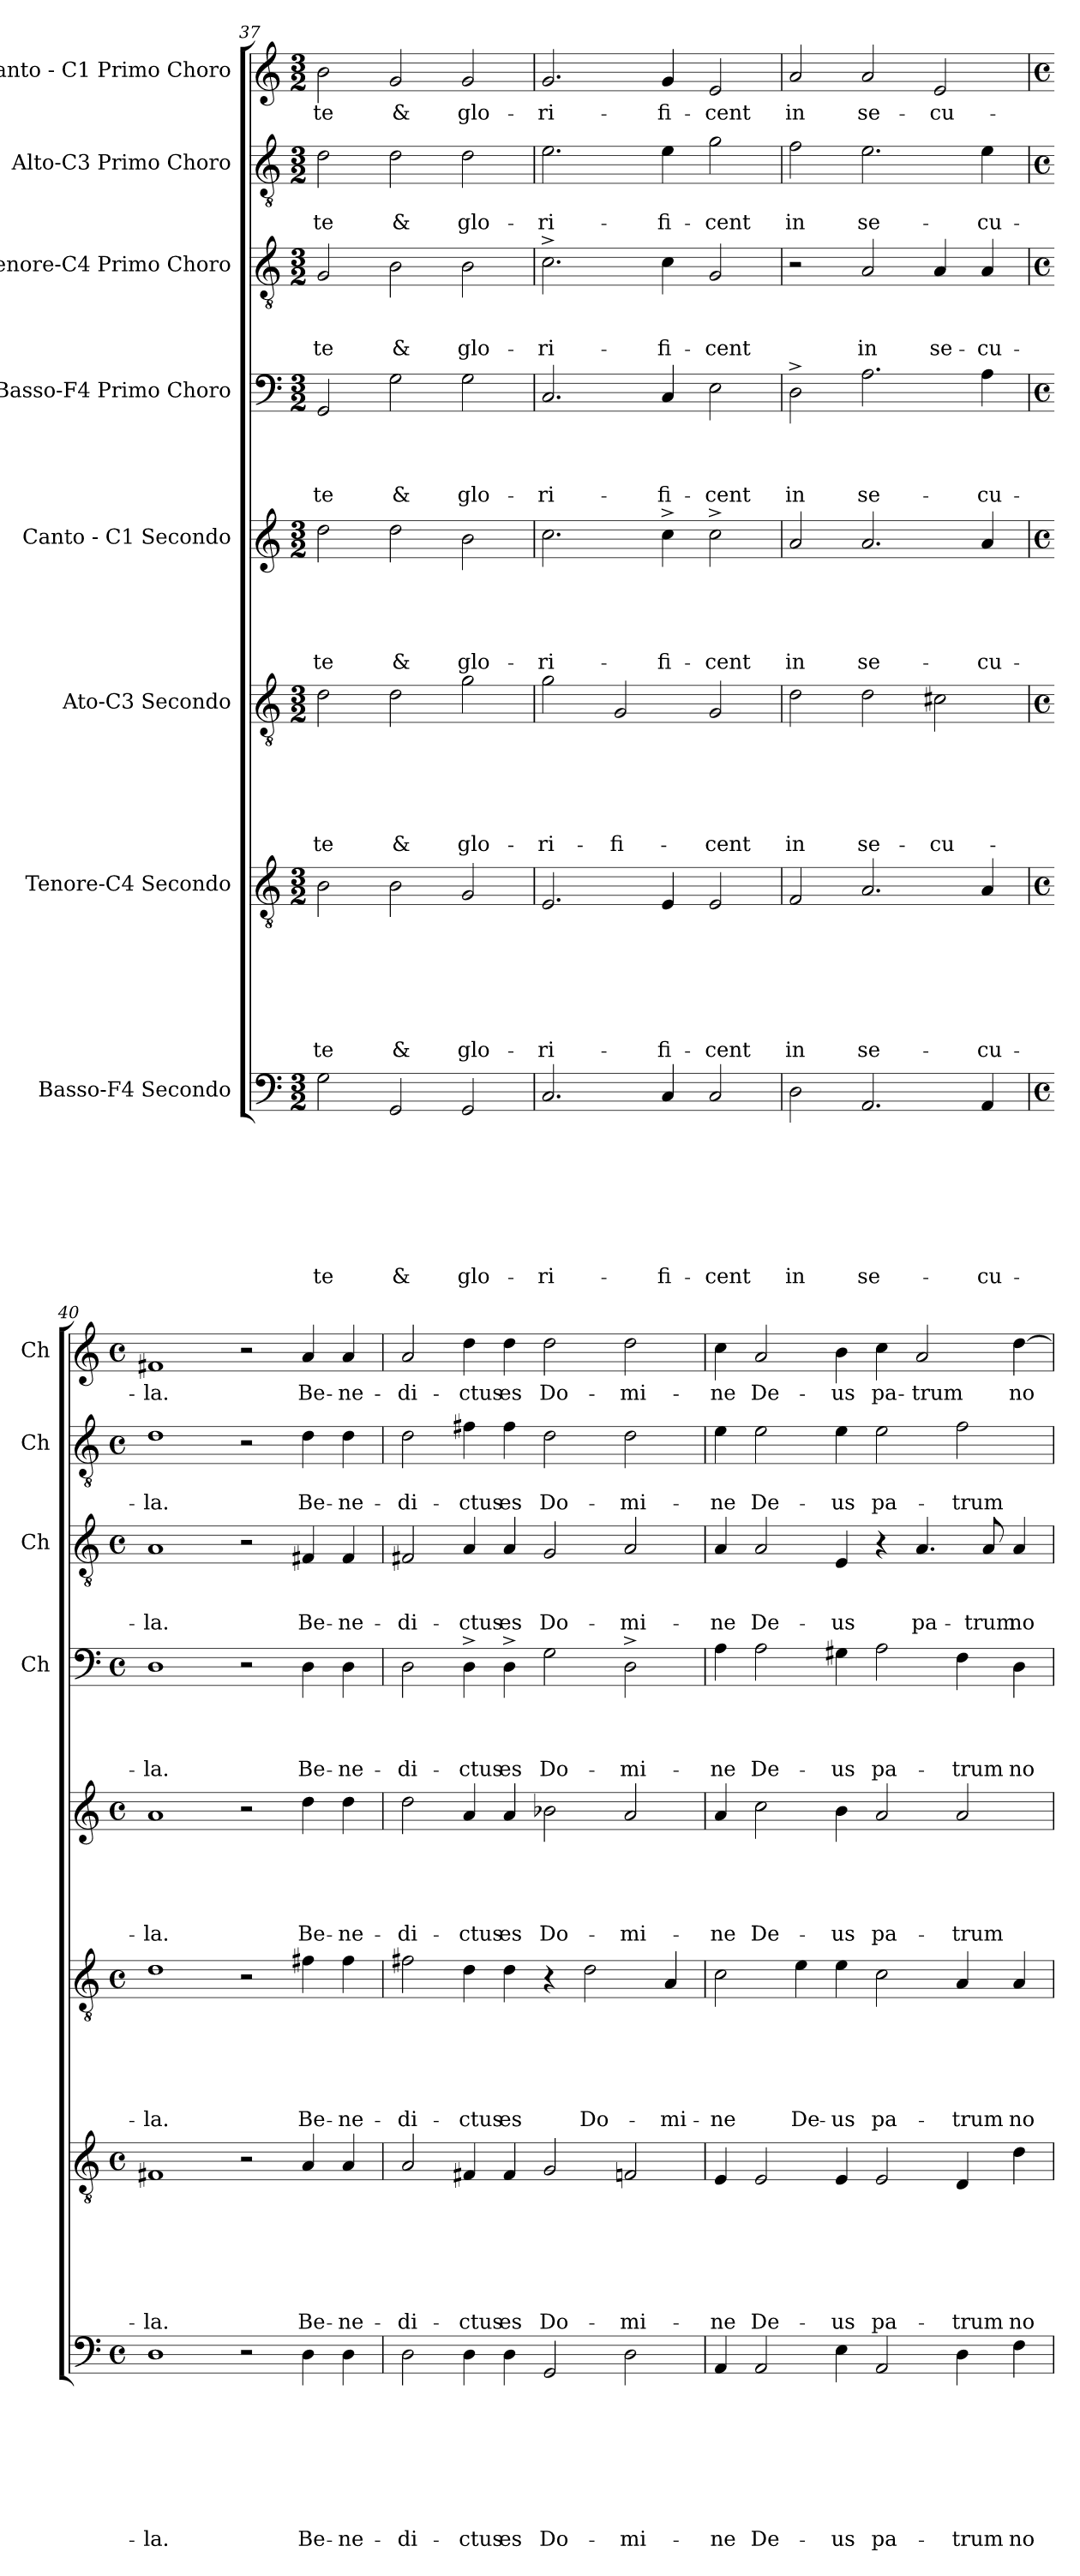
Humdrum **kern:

**kern	**text	**text	**text	**text	**text	**text	**text	**text	**kern	**text	**text	**text	**text	**text	**text	**text	**kern	**text	**text	**text	**text	**text	**text	**kern	**text	**text	**text	**text	**text	**kern	**text	**text	**text	**text	**kern	**text	**text	**text	**kern	**text	**text	**kern	**text
*part8	*part8	*part8	*part8	*part8	*part8	*part8	*part8	*part8	*part7	*part7	*part7	*part7	*part7	*part7	*part7	*part7	*part6	*part6	*part6	*part6	*part6	*part6	*part6	*part5	*part5	*part5	*part5	*part5	*part5	*part4	*part4	*part4	*part4	*part4	*part3	*part3	*part3	*part3	*part2	*part2	*part2	*part1	*part1
*staff8	*staff8	*staff8	*staff8	*staff8	*staff8	*staff8	*staff8	*staff8	*staff7	*staff7	*staff7	*staff7	*staff7	*staff7	*staff7	*staff7	*staff6	*staff6	*staff6	*staff6	*staff6	*staff6	*staff6	*staff5	*staff5	*staff5	*staff5	*staff5	*staff5	*staff4	*staff4	*staff4	*staff4	*staff4	*staff3	*staff3	*staff3	*staff3	*staff2	*staff2	*staff2	*staff1	*staff1
*I"Basso-F4 Secondo	*	*	*	*	*	*	*	*	*I"Tenore-C4 Secondo	*	*	*	*	*	*	*	*I"Ato-C3 Secondo	*	*	*	*	*	*	*I"Canto - C1 Secondo	*	*	*	*	*	*I"Basso-F4 Primo Choro	*	*	*	*	*I"Tenore-C4 Primo Choro	*	*	*	*I"Alto-C3 Primo Choro	*	*	*I"Canto - C1 Primo Choro	*
*	*	*	*	*	*	*	*	*	*	*	*	*	*	*	*	*	*	*	*	*	*	*	*	*	*	*	*	*	*	*I'Ch	*	*	*	*	*I'Ch	*	*	*	*I'Ch	*	*	*I'Ch	*
*clefF4	*	*	*	*	*	*	*	*	*clefGv2	*	*	*	*	*	*	*	*clefGv2	*	*	*	*	*	*	*clefG2	*	*	*	*	*	*clefF4	*	*	*	*	*clefGv2	*	*	*	*clefGv2	*	*	*clefG2	*
*k[]	*	*	*	*	*	*	*	*	*k[]	*	*	*	*	*	*	*	*k[]	*	*	*	*	*	*	*k[]	*	*	*	*	*	*k[]	*	*	*	*	*k[]	*	*	*	*k[]	*	*	*k[]	*
*C:	*	*	*	*	*	*	*	*	*C:	*	*	*	*	*	*	*	*C:	*	*	*	*	*	*	*C:	*	*	*	*	*	*C:	*	*	*	*	*C:	*	*	*	*C:	*	*	*C:	*
*M3/2	*	*	*	*	*	*	*	*	*M3/2	*	*	*	*	*	*	*	*M3/2	*	*	*	*	*	*	*M3/2	*	*	*	*	*	*M3/2	*	*	*	*	*M3/2	*	*	*	*M3/2	*	*	*M3/2	*
=37	=37	=37	=37	=37	=37	=37	=37	=37	=37	=37	=37	=37	=37	=37	=37	=37	=37	=37	=37	=37	=37	=37	=37	=37	=37	=37	=37	=37	=37	=37	=37	=37	=37	=37	=37	=37	=37	=37	=37	=37	=37	=37	=37
!	!	!	!	!	!	!	!	!LO:LY:b	!	!	!	!	!	!	!	!LO:LY:b	!	!	!	!	!	!	!LO:LY:b	!	!	!	!	!	!LO:LY:b	!	!	!	!	!LO:LY:b	!	!	!	!LO:LY:b	!	!	!LO:LY:b	!	!LO:LY:b
2G\	.	.	.	.	.	.	.	te	2B\	.	.	.	.	.	.	te	2d\	.	.	.	.	.	te	2dd\	.	.	.	.	te	2GG/	.	.	.	te	2G/	.	.	te	2d\	.	te	2b\	te
!	!	!	!	!	!	!	!	!LO:LY:b	!	!	!	!	!	!	!	!LO:LY:b	!	!	!	!	!	!	!LO:LY:b	!	!	!	!	!	!LO:LY:b	!	!	!	!	!LO:LY:b	!	!	!	!LO:LY:b	!	!	!LO:LY:b	!	!LO:LY:b
2GG/	.	.	.	.	.	.	.	&	2B\	.	.	.	.	.	.	&	2d\	.	.	.	.	.	&	2dd\	.	.	.	.	&	2G\	.	.	.	&	2B\	.	.	&	2d\	.	&	2g/	&
!	!	!	!	!	!	!	!	!LO:LY:b	!	!	!	!	!	!	!	!LO:LY:b	!	!	!	!	!	!	!LO:LY:b	!	!	!	!	!	!LO:LY:b	!	!	!	!	!LO:LY:b	!	!	!	!LO:LY:b	!	!	!LO:LY:b	!	!LO:LY:b
2GG/	.	.	.	.	.	.	.	glo-	2G/	.	.	.	.	.	.	glo-	2g\	.	.	.	.	.	glo-	2b\	.	.	.	.	glo-	2G\	.	.	.	glo-	2B\	.	.	glo-	2d\	.	glo-	2g/	glo-
=38	=38	=38	=38	=38	=38	=38	=38	=38	=38	=38	=38	=38	=38	=38	=38	=38	=38	=38	=38	=38	=38	=38	=38	=38	=38	=38	=38	=38	=38	=38	=38	=38	=38	=38	=38	=38	=38	=38	=38	=38	=38	=38	=38
!	!	!	!	!	!	!	!	!LO:LY:b	!	!	!	!	!	!	!	!LO:LY:b	!	!	!	!	!	!	!LO:LY:b	!	!	!	!	!	!LO:LY:b	!	!	!	!	!LO:LY:b	!	!	!	!LO:LY:b	!	!	!LO:LY:b	!	!LO:LY:b
2.C/	.	.	.	.	.	.	.	-ri-	2.E/	.	.	.	.	.	.	-ri-	2g\	.	.	.	.	.	-ri-	2.cc\	.	.	.	.	-ri-	2.C/	.	.	.	-ri-	2.c^>\	.	.	-ri-	2.e\	.	-ri-	2.g/	-ri-
!	!	!	!	!	!	!	!	!	!	!	!	!	!	!	!	!	!	!	!	!	!	!	!LO:LY:b	!	!	!	!	!	!	!	!	!	!	!	!	!	!	!	!	!	!	!	!
.	.	.	.	.	.	.	.	.	.	.	.	.	.	.	.	.	2G/	.	.	.	.	.	-fi-	.	.	.	.	.	.	.	.	.	.	.	.	.	.	.	.	.	.	.	.
!	!	!	!	!	!	!	!	!LO:LY:b	!	!	!	!	!	!	!	!LO:LY:b	!	!	!	!	!	!	!	!	!	!	!	!	!LO:LY:b	!	!	!	!	!LO:LY:b	!	!	!	!LO:LY:b	!	!	!LO:LY:b	!	!LO:LY:b
4C/	.	.	.	.	.	.	.	-fi-	4E/	.	.	.	.	.	.	-fi-	.	.	.	.	.	.	.	4cc^>\	.	.	.	.	-fi-	4C/	.	.	.	-fi-	4c\	.	.	-fi-	4e\	.	-fi-	4g/	-fi-
!	!	!	!	!	!	!	!	!LO:LY:b	!	!	!	!	!	!	!	!LO:LY:b	!	!	!	!	!	!	!LO:LY:b	!	!	!	!	!	!LO:LY:b	!	!	!	!	!LO:LY:b	!	!	!	!LO:LY:b	!	!	!LO:LY:b	!	!LO:LY:b
2C/	.	.	.	.	.	.	.	-cent	2E/	.	.	.	.	.	.	-cent	2G/	.	.	.	.	.	-cent	2cc^>\	.	.	.	.	-cent	2E\	.	.	.	-cent	2G/	.	.	-cent	2g\	.	-cent	2e/	-cent
=39	=39	=39	=39	=39	=39	=39	=39	=39	=39	=39	=39	=39	=39	=39	=39	=39	=39	=39	=39	=39	=39	=39	=39	=39	=39	=39	=39	=39	=39	=39	=39	=39	=39	=39	=39	=39	=39	=39	=39	=39	=39	=39	=39
!	!	!	!	!	!	!	!	!LO:LY:b	!	!	!	!	!	!	!	!LO:LY:b	!	!	!	!	!	!	!LO:LY:b	!	!	!	!	!	!LO:LY:b	!	!	!	!	!LO:LY:b	!	!	!	!	!	!	!LO:LY:b	!	!LO:LY:b
2D\	.	.	.	.	.	.	.	in	2F/	.	.	.	.	.	.	in	2d\	.	.	.	.	.	in	2a/	.	.	.	.	in	2D^>\	.	.	.	in	2r	.	.	.	2f\	.	in	2a/	in
!	!	!	!	!	!	!	!	!LO:LY:b	!	!	!	!	!	!	!	!LO:LY:b	!	!	!	!	!	!	!LO:LY:b	!	!	!	!	!	!LO:LY:b	!	!	!	!	!LO:LY:b	!	!	!	!LO:LY:b	!	!	!LO:LY:b	!	!LO:LY:b
2.AA/	.	.	.	.	.	.	.	se-	2.A/	.	.	.	.	.	.	se-	2d\	.	.	.	.	.	se-	2.a/	.	.	.	.	se-	2.A\	.	.	.	se-	2A/	.	.	in	2.e\	.	se-	2a/	se-
!	!	!	!	!	!	!	!	!	!	!	!	!	!	!	!	!	!	!	!	!	!	!	!LO:LY:b	!	!	!	!	!	!	!	!	!	!	!	!	!	!	!LO:LY:b	!	!	!	!	!LO:LY:b
.	.	.	.	.	.	.	.	.	.	.	.	.	.	.	.	.	2c#X\	.	.	.	.	.	-cu-	.	.	.	.	.	.	.	.	.	.	.	4A/	.	.	se-	.	.	.	2e/	-cu-
!	!	!	!	!	!	!	!	!LO:LY:b	!	!	!	!	!	!	!	!LO:LY:b	!	!	!	!	!	!	!	!	!	!	!	!	!LO:LY:b	!	!	!	!	!LO:LY:b	!	!	!	!LO:LY:b	!	!	!LO:LY:b	!	!
4AA/	.	.	.	.	.	.	.	-cu-	4A/	.	.	.	.	.	.	-cu-	.	.	.	.	.	.	.	4a/	.	.	.	.	-cu-	4A\	.	.	.	-cu-	4A/	.	.	-cu-	4e\	.	-cu-	.	.
=40	=40	=40	=40	=40	=40	=40	=40	=40	=40	=40	=40	=40	=40	=40	=40	=40	=40	=40	=40	=40	=40	=40	=40	=40	=40	=40	=40	=40	=40	=40	=40	=40	=40	=40	=40	=40	=40	=40	=40	=40	=40	=40	=40
*M4/4	*	*	*	*	*	*	*	*	*M4/4	*	*	*	*	*	*	*	*M4/4	*	*	*	*	*	*	*M4/4	*	*	*	*	*	*M4/4	*	*	*	*	*M4/4	*	*	*	*M4/4	*	*	*M4/4	*
*met(c)	*	*	*	*	*	*	*	*	*met(c)	*	*	*	*	*	*	*	*met(c)	*	*	*	*	*	*	*met(c)	*	*	*	*	*	*met(c)	*	*	*	*	*met(c)	*	*	*	*met(c)	*	*	*met(c)	*
!	!	!	!	!	!	!	!	!LO:LY:b	!	!	!	!	!	!	!	!LO:LY:b	!	!	!	!	!	!	!LO:LY:b	!	!	!	!	!	!LO:LY:b	!	!	!	!	!LO:LY:b	!	!	!	!LO:LY:b	!	!	!LO:LY:b	!	!LO:LY:b
1D	.	.	.	.	.	.	.	-la.	1F#X	.	.	.	.	.	.	-la.	1d	.	.	.	.	.	-la.	1a	.	.	.	.	-la.	1D	.	.	.	-la.	1A	.	.	-la.	1d	.	-la.	1f#X	-la.
2r	.	.	.	.	.	.	.	.	2r	.	.	.	.	.	.	.	2r	.	.	.	.	.	.	2r	.	.	.	.	.	2r	.	.	.	.	2r	.	.	.	2r	.	.	2r	.
!	!	!	!	!	!	!	!	!LO:LY:b	!	!	!	!	!	!	!	!LO:LY:b	!	!	!	!	!	!	!LO:LY:b	!	!	!	!	!	!LO:LY:b	!	!	!	!	!LO:LY:b	!	!	!	!LO:LY:b	!	!	!LO:LY:b	!	!LO:LY:b
4D\	.	.	.	.	.	.	.	Be-	4A/	.	.	.	.	.	.	Be-	4f#X\	.	.	.	.	.	Be-	4dd\	.	.	.	.	Be-	4D\	.	.	.	Be-	4F#X/	.	.	Be-	4d\	.	Be-	4a/	Be-
!	!	!	!	!	!	!	!	!LO:LY:b:rj	!	!	!	!	!	!	!	!LO:LY:b:rj	!	!	!	!	!	!	!LO:LY:b:rj	!	!	!	!	!	!LO:LY:b:rj	!	!	!	!	!LO:LY:b:rj	!	!	!	!LO:LY:b:rj	!	!	!LO:LY:b:rj	!	!LO:LY:b:rj
4D\	.	.	.	.	.	.	.	-ne-	4A/	.	.	.	.	.	.	-ne-	4f#\	.	.	.	.	.	-ne-	4dd\	.	.	.	.	-ne-	4D\	.	.	.	-ne-	4F#/	.	.	-ne-	4d\	.	-ne-	4a/	-ne-
!!LO:LB:g=z
=41	=41	=41	=41	=41	=41	=41	=41	=41	=41	=41	=41	=41	=41	=41	=41	=41	=41	=41	=41	=41	=41	=41	=41	=41	=41	=41	=41	=41	=41	=41	=41	=41	=41	=41	=41	=41	=41	=41	=41	=41	=41	=41	=41
!	!	!	!	!	!	!	!	!LO:LY:b	!	!	!	!	!	!	!	!LO:LY:b	!	!	!	!	!	!	!LO:LY:b	!	!	!	!	!	!LO:LY:b	!	!	!	!	!LO:LY:b	!	!	!	!LO:LY:b	!	!	!LO:LY:b	!	!LO:LY:b
2D\	.	.	.	.	.	.	.	-di-	2A/	.	.	.	.	.	.	-di-	2f#X\	.	.	.	.	.	-di-	2dd\	.	.	.	.	-di-	2D\	.	.	.	-di-	2F#X/	.	.	-di-	2d\	.	-di-	2a/	-di-
!	!	!	!	!	!	!	!	!LO:LY:b	!	!	!	!	!	!	!	!LO:LY:b	!	!	!	!	!	!	!LO:LY:b	!	!	!	!	!	!LO:LY:b	!	!	!	!	!LO:LY:b	!	!	!	!LO:LY:b	!	!	!LO:LY:b	!	!LO:LY:b
4D\	.	.	.	.	.	.	.	-ctus	4F#X/	.	.	.	.	.	.	-ctus	4d\	.	.	.	.	.	-ctus	4a/	.	.	.	.	-ctus	4D^>\	.	.	.	-ctus	4A/	.	.	-ctus	4f#X\	.	-ctus	4dd\	-ctus
!	!	!	!	!	!	!	!	!LO:LY:b	!	!	!	!	!	!	!	!LO:LY:b	!	!	!	!	!	!	!LO:LY:b	!	!	!	!	!	!LO:LY:b	!	!	!	!	!LO:LY:b	!	!	!	!LO:LY:b	!	!	!LO:LY:b	!	!LO:LY:b
4D\	.	.	.	.	.	.	.	es	4F#/	.	.	.	.	.	.	es	4d\	.	.	.	.	.	es	4a/	.	.	.	.	es	4D^>\	.	.	.	es	4A/	.	.	es	4f#\	.	es	4dd\	es
!	!	!	!	!	!	!	!	!LO:LY:b	!	!	!	!	!	!	!	!LO:LY:b	!	!	!	!	!	!	!	!	!	!	!	!	!LO:LY:b	!	!	!	!	!LO:LY:b	!	!	!	!LO:LY:b	!	!	!LO:LY:b	!	!LO:LY:b
2GG/	.	.	.	.	.	.	.	Do-	2G/	.	.	.	.	.	.	Do-	4r	.	.	.	.	.	.	2b-X\	.	.	.	.	Do-	2G\	.	.	.	Do-	2G/	.	.	Do-	2d\	.	Do-	2dd\	Do-
!	!	!	!	!	!	!	!	!	!	!	!	!	!	!	!	!	!	!	!	!	!	!	!LO:LY:b	!	!	!	!	!	!	!	!	!	!	!	!	!	!	!	!	!	!	!	!
.	.	.	.	.	.	.	.	.	.	.	.	.	.	.	.	.	2d\	.	.	.	.	.	Do-	.	.	.	.	.	.	.	.	.	.	.	.	.	.	.	.	.	.	.	.
!	!	!	!	!	!	!	!	!LO:LY:b	!	!	!	!	!	!	!	!LO:LY:b	!	!	!	!	!	!	!	!	!	!	!	!	!LO:LY:b	!	!	!	!	!LO:LY:b	!	!	!	!LO:LY:b	!	!	!LO:LY:b	!	!LO:LY:b
2D\	.	.	.	.	.	.	.	-mi-	2Fn/	.	.	.	.	.	.	-mi-	.	.	.	.	.	.	.	2a/	.	.	.	.	-mi-	2D^>\	.	.	.	-mi-	2A/	.	.	-mi-	2d\	.	-mi-	2dd\	-mi-
!	!	!	!	!	!	!	!	!	!	!	!	!	!	!	!	!	!	!	!	!	!	!	!LO:LY:b	!	!	!	!	!	!	!	!	!	!	!	!	!	!	!	!	!	!	!	!
.	.	.	.	.	.	.	.	.	.	.	.	.	.	.	.	.	4A/	.	.	.	.	.	-mi-	.	.	.	.	.	.	.	.	.	.	.	.	.	.	.	.	.	.	.	.
=42	=42	=42	=42	=42	=42	=42	=42	=42	=42	=42	=42	=42	=42	=42	=42	=42	=42	=42	=42	=42	=42	=42	=42	=42	=42	=42	=42	=42	=42	=42	=42	=42	=42	=42	=42	=42	=42	=42	=42	=42	=42	=42	=42
!	!	!	!	!	!	!	!	!LO:LY:b	!	!	!	!	!	!	!	!LO:LY:b	!	!	!	!	!	!	!LO:LY:b	!	!	!	!	!	!LO:LY:b	!	!	!	!	!LO:LY:b	!	!	!	!LO:LY:b	!	!	!LO:LY:b	!	!LO:LY:b
4AA/	.	.	.	.	.	.	.	-ne	4E/	.	.	.	.	.	.	-ne	2c\	.	.	.	.	.	-ne	4a/	.	.	.	.	-ne	4A\	.	.	.	-ne	4A/	.	.	-ne	4e\	.	-ne	4cc\	-ne
!	!	!	!	!	!	!	!	!LO:LY:b	!	!	!	!	!	!	!	!LO:LY:b	!	!	!	!	!	!	!	!	!	!	!	!	!LO:LY:b	!	!	!	!	!LO:LY:b	!	!	!	!LO:LY:b	!	!	!LO:LY:b	!	!LO:LY:b
2AA/	.	.	.	.	.	.	.	De-	2E/	.	.	.	.	.	.	De-	.	.	.	.	.	.	.	2cc\	.	.	.	.	De-	2A\	.	.	.	De-	2A/	.	.	De-	2e\	.	De-	2a/	De-
!	!	!	!	!	!	!	!	!	!	!	!	!	!	!	!	!	!	!	!	!	!	!	!LO:LY:b	!	!	!	!	!	!	!	!	!	!	!	!	!	!	!	!	!	!	!	!
.	.	.	.	.	.	.	.	.	.	.	.	.	.	.	.	.	4e\	.	.	.	.	.	De-	.	.	.	.	.	.	.	.	.	.	.	.	.	.	.	.	.	.	.	.
!	!	!	!	!	!	!	!	!LO:LY:b	!	!	!	!	!	!	!	!LO:LY:b	!	!	!	!	!	!	!LO:LY:b:rj	!	!	!	!	!	!LO:LY:b	!	!	!	!	!LO:LY:b	!	!	!	!LO:LY:b	!	!	!LO:LY:b	!	!LO:LY:b
4E\	.	.	.	.	.	.	.	-us	4E/	.	.	.	.	.	.	-us	4e\	.	.	.	.	.	-us	4b\	.	.	.	.	-us	4G#X\	.	.	.	-us	4E/	.	.	-us	4e\	.	-us	4b\	-us
!	!	!	!	!	!	!	!	!LO:LY:b	!	!	!	!	!	!	!	!LO:LY:b	!	!	!	!	!	!	!LO:LY:b	!	!	!	!	!	!LO:LY:b	!	!	!	!	!LO:LY:b	!	!	!	!	!	!	!LO:LY:b	!	!LO:LY:b
2AA/	.	.	.	.	.	.	.	pa-	2E/	.	.	.	.	.	.	pa-	2c\	.	.	.	.	.	pa-	2a/	.	.	.	.	pa-	2A\	.	.	.	pa-	4r	.	.	.	2e\	.	pa-	4cc\	pa-
!	!	!	!	!	!	!	!	!	!	!	!	!	!	!	!	!	!	!	!	!	!	!	!	!	!	!	!	!	!	!	!	!	!	!	!	!	!	!LO:LY:b	!	!	!	!	!LO:LY:b
.	.	.	.	.	.	.	.	.	.	.	.	.	.	.	.	.	.	.	.	.	.	.	.	.	.	.	.	.	.	.	.	.	.	.	4.A/	.	.	pa-	.	.	.	2a/	-trum
!	!	!	!	!	!	!	!	!LO:LY:b	!	!	!	!	!	!	!	!LO:LY:b	!	!	!	!	!	!	!LO:LY:b	!	!	!	!	!	!LO:LY:b	!	!	!	!	!LO:LY:b	!	!	!	!	!	!	!LO:LY:b	!	!
4D\	.	.	.	.	.	.	.	-trum	4D/	.	.	.	.	.	.	-trum	4A/	.	.	.	.	.	-trum	2a/	.	.	.	.	-trum	4F\	.	.	.	-trum	.	.	.	.	2f\	.	-trum	.	.
!	!	!	!	!	!	!	!	!	!	!	!	!	!	!	!	!	!	!	!	!	!	!	!	!	!	!	!	!	!	!	!	!	!	!	!	!	!	!LO:LY:b	!	!	!	!	!
.	.	.	.	.	.	.	.	.	.	.	.	.	.	.	.	.	.	.	.	.	.	.	.	.	.	.	.	.	.	.	.	.	.	.	8A/	.	.	-trum	.	.	.	.	.
!	!	!	!	!	!	!	!	!LO:LY:b	!	!	!	!	!	!	!	!LO:LY:b	!	!	!	!	!	!	!LO:LY:b	!	!	!	!	!	!	!	!	!	!	!LO:LY:b	!	!	!	!LO:LY:b	!	!	!	!	!LO:LY:b
4F\	.	.	.	.	.	.	.	no-	4d\	.	.	.	.	.	.	no-	4A/	.	.	.	.	.	no-	.	.	.	.	.	.	4D\	.	.	.	no-	4A/	.	.	no-	.	.	.	[>4dd\	no-
=	=	=	=	=	=	=	=	=	=	=	=	=	=	=	=	=	=	=	=	=	=	=	=	=	=	=	=	=	=	=	=	=	=	=	=	=	=	=	=	=	=	=	=
*-	*-	*-	*-	*-	*-	*-	*-	*-	*-	*-	*-	*-	*-	*-	*-	*-	*-	*-	*-	*-	*-	*-	*-	*-	*-	*-	*-	*-	*-	*-	*-	*-	*-	*-	*-	*-	*-	*-	*-	*-	*-	*-	*-
